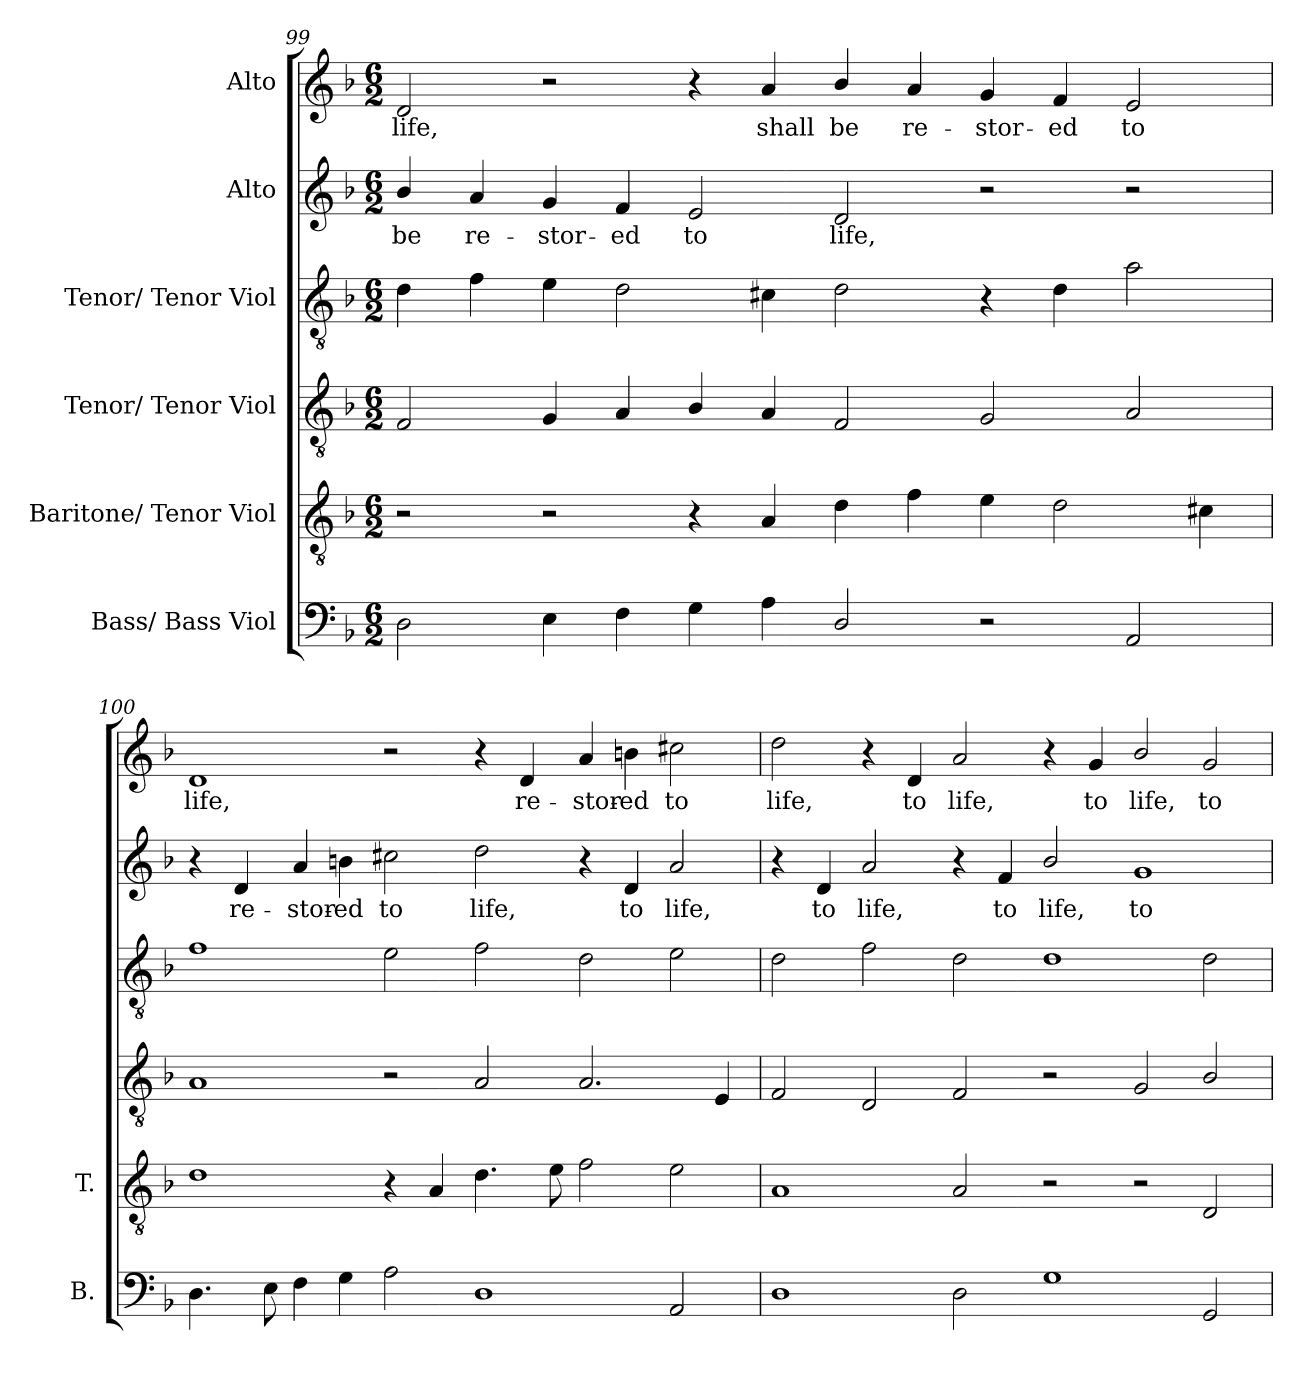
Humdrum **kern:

**kern	**kern	**kern	**kern	**kern	**text	**kern	**text
*part6	*part5	*part4	*part3	*part2	*part2	*part1	*part1
*staff6	*staff5	*staff4	*staff3	*staff2	*staff2	*staff1	*staff1
*I"Bass/ Bass Viol	*I"Baritone/ Tenor Viol	*I"Tenor/ Tenor Viol	*I"Tenor/ Tenor Viol	*I"Alto	*	*I"Alto	*
*I'B.	*I'T.	*	*	*	*	*	*
!!LO:PB:g=z
*clefF4	*clefGv2	*clefGv2	*clefGv2	*clefG2	*	*clefG2	*
*	*ITrd7c12	*ITrd7c12	*ITrd7c12	*	*	*	*
*k[b-]	*k[b-]	*k[b-]	*k[b-]	*k[b-]	*	*k[b-]	*
*F:	*F:	*F:	*F:	*F:	*	*F:	*
*M6/2	*M6/2	*M6/2	*M6/2	*M6/2	*	*M6/2	*
=99	=99	=99	=99	=99	=99	=99	=99
!	!	!	!	!	!LO:LY:b:color=#000000	!	!
!	!	!	!	!	!	!	!LO:LY:b:color=#000000
2Di\	2r	2FFi/	4Di\	4b-i/	be	2di/	life,
!	!	!	!	!	!LO:LY:b:color=#000000	!	!
.	.	.	4Fi\	4ai/	re-	.	.
!	!	!	!	!	!LO:LY:b:color=#000000	!	!
4Ei\	2r	4GGi/	4Ei\	4gi/	-stor-	2r	.
!	!	!	!	!	!LO:LY:b:color=#000000	!	!
4Fi\	.	4AAi/	2Di\	4fi/	-ed	.	.
!	!	!	!	!	!LO:LY:b:color=#000000	!	!
4Gi\	4r	4BB-i/	.	2ei/	to	4r	.
!	!	!	!	!	!	!	!LO:LY:b:color=#000000
4Ai\	4AAi/	4AAi/	4C#Xi\	.	.	4ai/	shall
!	!	!	!	!	!LO:LY:b:color=#000000	!	!
!	!	!	!	!	!	!	!LO:LY:b:color=#000000
2Di/	4Di\	2FFi/	2Di\	2di/	life,	4b-i/	be
!	!	!	!	!	!	!	!LO:LY:b:color=#000000
.	4Fi\	.	.	.	.	4ai/	re-
!	!	!	!	!	!	!	!LO:LY:b:color=#000000
2r	4Ei\	2GGi/	4r	2r	.	4gi/	-stor-
!	!	!	!	!	!	!	!LO:LY:b:color=#000000
.	2Di\	.	4Di\	.	.	4fi/	-ed
!	!	!	!	!	!	!	!LO:LY:b:color=#000000
2AAi/	.	2AAi/	2Ai\	2r	.	2ei/	to
.	4C#Xi\	.	.	.	.	.	.
=100	=100	=100	=100	=100	=100	=100	=100
!	!	!	!	!	!	!	!LO:LY:b:color=#000000
4.Di\	1Di	1AAi	1Fi	4r	.	1di	life,
!	!	!	!	!	!LO:LY:b:color=#000000	!	!
.	.	.	.	4di/	re-	.	.
8Ei\	.	.	.	.	.	.	.
!	!	!	!	!	!LO:LY:b:color=#000000	!	!
4Fi\	.	.	.	4ai/	-stor-	.	.
!	!	!	!	!	!LO:LY:b:color=#000000	!	!
4Gi\	.	.	.	4bni\	-ed	.	.
!	!	!	!	!	!LO:LY:b:color=#000000	!	!
2Ai\	4r	2r	2Ei\	2cc#Xi\	to	2r	.
.	4AAi/	.	.	.	.	.	.
!	!	!	!	!	!LO:LY:b:color=#000000	!	!
1Di	4.Di\	2AAi/	2Fi\	2ddi\	life,	4r	.
!	!	!	!	!	!	!	!LO:LY:b:color=#000000
.	.	.	.	.	.	4di/	re-
.	8Ei\	.	.	.	.	.	.
!	!	!	!	!	!	!	!LO:LY:b:color=#000000
.	2Fi\	2.AAi/	2Di\	4r	.	4ai/	-stor-
!	!	!	!	!	!LO:LY:b:color=#000000	!	!
!	!	!	!	!	!	!	!LO:LY:b:color=#000000
.	.	.	.	4di/	to	4bni\	-ed
!	!	!	!	!	!LO:LY:b:color=#000000	!	!
!	!	!	!	!	!	!	!LO:LY:b:color=#000000
2AAi/	2Ei\	.	2Ei\	2ai/	life,	2cc#Xi\	to
.	.	4EEi/	.	.	.	.	.
!!LO:LB:g=z
=101	=101	=101	=101	=101	=101	=101	=101
!	!	!	!	!	!	!	!LO:LY:b:color=#000000
1Di	1AAi	2FFi/	2Di\	4r	.	2ddi\	life,
!	!	!	!	!	!LO:LY:b:color=#000000	!	!
.	.	.	.	4di/	to	.	.
!	!	!	!	!	!LO:LY:b:color=#000000	!	!
.	.	2DDi/	2Fi\	2ai/	life,	4r	.
!	!	!	!	!	!	!	!LO:LY:b:color=#000000
.	.	.	.	.	.	4di/	to
!	!	!	!	!	!	!	!LO:LY:b:color=#000000
2Di\	2AAi/	2FFi/	2Di\	4r	.	2ai/	life,
!	!	!	!	!	!LO:LY:b:color=#000000	!	!
.	.	.	.	4fi/	to	.	.
!	!	!	!	!	!LO:LY:b:color=#000000	!	!
1Gi	2r	2r	1Di	2b-i/	life,	4r	.
!	!	!	!	!	!	!	!LO:LY:b:color=#000000
.	.	.	.	.	.	4gi/	to
!	!	!	!	!	!LO:LY:b:color=#000000	!	!
!	!	!	!	!	!	!	!LO:LY:b:color=#000000
.	2r	2GGi/	.	1gi	to	2b-i/	life,
!	!	!	!	!	!	!	!LO:LY:b:color=#000000
2GGi/	2DDi/	2BB-i/	2Di\	.	.	2gi/	to
=	=	=	=	=	=	=	=
*-	*-	*-	*-	*-	*-	*-	*-
